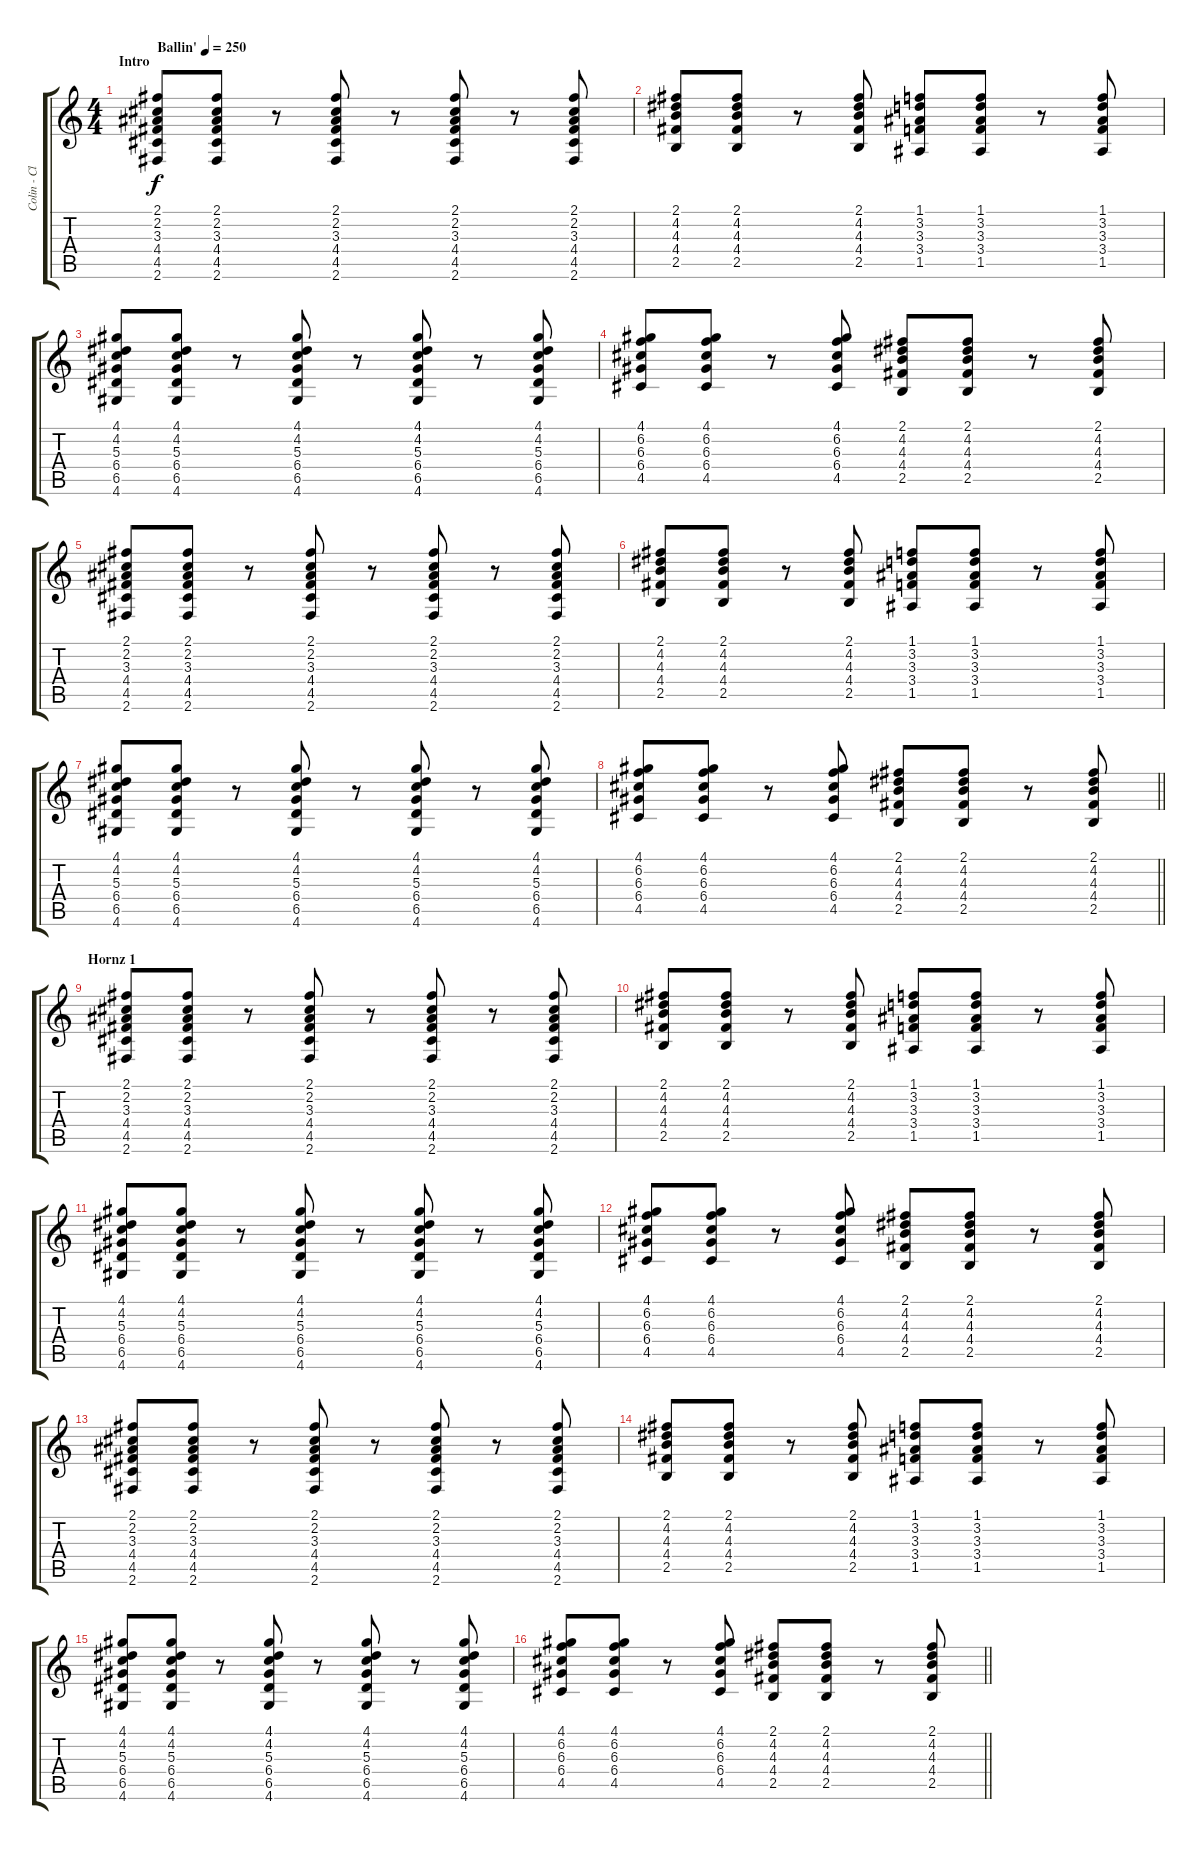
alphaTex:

\track ("Colin - Clean Guitar" "Colin - Cl") {instrument electricguitarclean}
\staff {score tabs}
\tuning (E4 B3 G3 D3 A2 E2) {hide}
\ts (4 4)
\section ("" "Intro")
\tempo (250 "Ballin'")
\clef g2
\ks c
(2.1 2.2 3.3 4.4 4.5 2.6).8{dy f instrument electricguitarclean} (2.1 2.2 3.3 4.4 4.5 2.6).8 r.8 (2.1 2.2 3.3 4.4 4.5 2.6).8 r.8 (2.1 2.2 3.3 4.4 4.5 2.6).8 r.8 (2.1 2.2 3.3 4.4 4.5 2.6).8 |
(2.1 4.2 4.3 4.4 2.5).8 (2.1 4.2 4.3 4.4 2.5).8 r.8 (2.1 4.2 4.3 4.4 2.5).8 (1.1 3.2 3.3 3.4 1.5).8 (1.1 3.2 3.3 3.4 1.5).8 r.8 (1.1 3.2 3.3 3.4 1.5).8 |
(4.1 4.2 5.3 6.4 6.5 4.6).8 (4.1 4.2 5.3 6.4 6.5 4.6).8 r.8 (4.1 4.2 5.3 6.4 6.5 4.6).8 r.8 (4.1 4.2 5.3 6.4 6.5 4.6).8 r.8 (4.1 4.2 5.3 6.4 6.5 4.6).8 |
(4.1 6.2 6.3 6.4 4.5).8 (4.1 6.2 6.3 6.4 4.5).8 r.8 (4.1 6.2 6.3 6.4 4.5).8 (2.1 4.2 4.3 4.4 2.5).8 (2.1 4.2 4.3 4.4 2.5).8 r.8 (2.1 4.2 4.3 4.4 2.5).8 |
(2.1 2.2 3.3 4.4 4.5 2.6).8 (2.1 2.2 3.3 4.4 4.5 2.6).8 r.8 (2.1 2.2 3.3 4.4 4.5 2.6).8 r.8 (2.1 2.2 3.3 4.4 4.5 2.6).8 r.8 (2.1 2.2 3.3 4.4 4.5 2.6).8 |
(2.1 4.2 4.3 4.4 2.5).8 (2.1 4.2 4.3 4.4 2.5).8 r.8 (2.1 4.2 4.3 4.4 2.5).8 (1.1 3.2 3.3 3.4 1.5).8 (1.1 3.2 3.3 3.4 1.5).8 r.8 (1.1 3.2 3.3 3.4 1.5).8 |
(4.1 4.2 5.3 6.4 6.5 4.6).8 (4.1 4.2 5.3 6.4 6.5 4.6).8 r.8 (4.1 4.2 5.3 6.4 6.5 4.6).8 r.8 (4.1 4.2 5.3 6.4 6.5 4.6).8 r.8 (4.1 4.2 5.3 6.4 6.5 4.6).8 |
\barLineRight lightlight
(4.1 6.2 6.3 6.4 4.5).8 (4.1 6.2 6.3 6.4 4.5).8 r.8 (4.1 6.2 6.3 6.4 4.5).8 (2.1 4.2 4.3 4.4 2.5).8 (2.1 4.2 4.3 4.4 2.5).8 r.8 (2.1 4.2 4.3 4.4 2.5).8 |
\section ("" "Hornz 1")
(2.1 2.2 3.3 4.4 4.5 2.6).8 (2.1 2.2 3.3 4.4 4.5 2.6).8 r.8 (2.1 2.2 3.3 4.4 4.5 2.6).8 r.8 (2.1 2.2 3.3 4.4 4.5 2.6).8 r.8 (2.1 2.2 3.3 4.4 4.5 2.6).8 |
(2.1 4.2 4.3 4.4 2.5).8 (2.1 4.2 4.3 4.4 2.5).8 r.8 (2.1 4.2 4.3 4.4 2.5).8 (1.1 3.2 3.3 3.4 1.5).8 (1.1 3.2 3.3 3.4 1.5).8 r.8 (1.1 3.2 3.3 3.4 1.5).8 |
(4.1 4.2 5.3 6.4 6.5 4.6).8 (4.1 4.2 5.3 6.4 6.5 4.6).8 r.8 (4.1 4.2 5.3 6.4 6.5 4.6).8 r.8 (4.1 4.2 5.3 6.4 6.5 4.6).8 r.8 (4.1 4.2 5.3 6.4 6.5 4.6).8 |
(4.1 6.2 6.3 6.4 4.5).8 (4.1 6.2 6.3 6.4 4.5).8 r.8 (4.1 6.2 6.3 6.4 4.5).8 (2.1 4.2 4.3 4.4 2.5).8 (2.1 4.2 4.3 4.4 2.5).8 r.8 (2.1 4.2 4.3 4.4 2.5).8 |
(2.1 2.2 3.3 4.4 4.5 2.6).8 (2.1 2.2 3.3 4.4 4.5 2.6).8 r.8 (2.1 2.2 3.3 4.4 4.5 2.6).8 r.8 (2.1 2.2 3.3 4.4 4.5 2.6).8 r.8 (2.1 2.2 3.3 4.4 4.5 2.6).8 |
(2.1 4.2 4.3 4.4 2.5).8 (2.1 4.2 4.3 4.4 2.5).8 r.8 (2.1 4.2 4.3 4.4 2.5).8 (1.1 3.2 3.3 3.4 1.5).8 (1.1 3.2 3.3 3.4 1.5).8 r.8 (1.1 3.2 3.3 3.4 1.5).8 |
(4.1 4.2 5.3 6.4 6.5 4.6).8 (4.1 4.2 5.3 6.4 6.5 4.6).8 r.8 (4.1 4.2 5.3 6.4 6.5 4.6).8 r.8 (4.1 4.2 5.3 6.4 6.5 4.6).8 r.8 (4.1 4.2 5.3 6.4 6.5 4.6).8 |
\barLineRight lightlight
(4.1 6.2 6.3 6.4 4.5).8 (4.1 6.2 6.3 6.4 4.5).8 r.8 (4.1 6.2 6.3 6.4 4.5).8 (2.1 4.2 4.3 4.4 2.5).8 (2.1 4.2 4.3 4.4 2.5).8 r.8 (2.1 4.2 4.3 4.4 2.5).8
